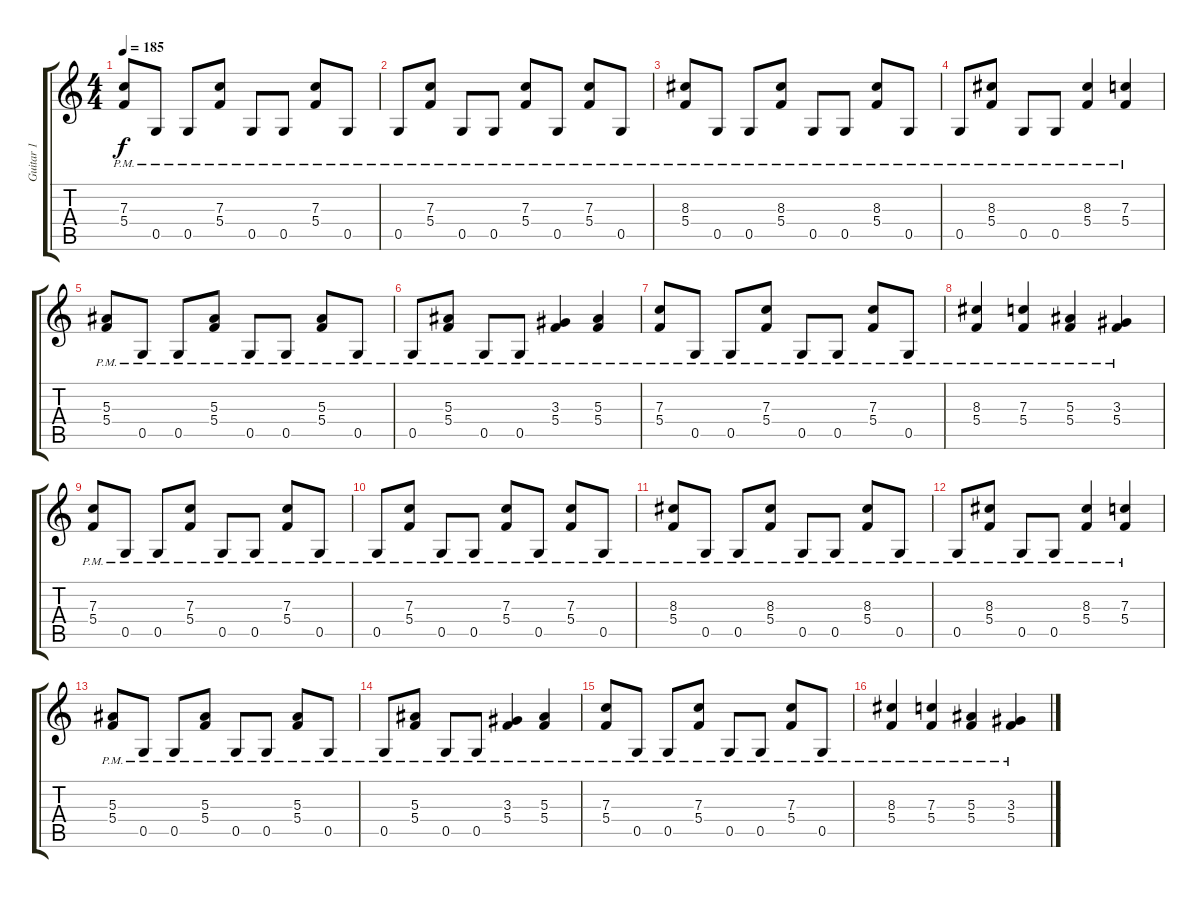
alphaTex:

\track ("Guitar 1" "Guitar 1") {instrument distortionguitar}
\staff {score tabs}
\tuning (D4 A3 F3 C3 G2 C2) {hide}
\ts (4 4)
\tempo 185
\clef g2
\ks c
(7.3{pm} 5.4{pm}).8{dy f} 0.5{pm}.8 0.5{pm}.8 (7.3{pm} 5.4{pm}).8 0.5{pm}.8 0.5{pm}.8 (7.3{pm} 5.4{pm}).8 0.5{pm}.8 |
0.5{pm}.8 (7.3{pm} 5.4{pm}).8 0.5{pm}.8 0.5{pm}.8 (7.3{pm} 5.4{pm}).8 0.5{pm}.8 (7.3{pm} 5.4{pm}).8 0.5{pm}.8 |
(8.3{pm} 5.4{pm}).8 0.5{pm}.8 0.5{pm}.8 (8.3{pm} 5.4{pm}).8 0.5{pm}.8 0.5{pm}.8 (8.3{pm} 5.4{pm}).8 0.5{pm}.8 |
0.5{pm}.8 (8.3{pm} 5.4{pm}).8 0.5{pm}.8 0.5{pm}.8 (8.3{pm} 5.4{pm}).4 (7.3{pm} 5.4{pm}).4 |
(5.3{pm} 5.4{pm}).8 0.5{pm}.8 0.5{pm}.8 (5.3{pm} 5.4{pm}).8 0.5{pm}.8 0.5{pm}.8 (5.3{pm} 5.4{pm}).8 0.5{pm}.8 |
0.5{pm}.8 (5.3{pm} 5.4{pm}).8 0.5{pm}.8 0.5{pm}.8 (3.3{pm} 5.4{pm}).4 (5.3{pm} 5.4{pm}).4 |
(7.3{pm} 5.4{pm}).8 0.5{pm}.8 0.5{pm}.8 (7.3{pm} 5.4{pm}).8 0.5{pm}.8 0.5{pm}.8 (7.3{pm} 5.4{pm}).8 0.5{pm}.8 |
(8.3{pm} 5.4{pm}).4 (7.3{pm} 5.4{pm}).4 (5.3{pm} 5.4{pm}).4 (3.3{pm} 5.4{pm}).4 |
(7.3{pm} 5.4{pm}).8 0.5{pm}.8 0.5{pm}.8 (7.3{pm} 5.4{pm}).8 0.5{pm}.8 0.5{pm}.8 (7.3{pm} 5.4{pm}).8 0.5{pm}.8 |
0.5{pm}.8 (7.3{pm} 5.4{pm}).8 0.5{pm}.8 0.5{pm}.8 (7.3{pm} 5.4{pm}).8 0.5{pm}.8 (7.3{pm} 5.4{pm}).8 0.5{pm}.8 |
(8.3{pm} 5.4{pm}).8 0.5{pm}.8 0.5{pm}.8 (8.3{pm} 5.4{pm}).8 0.5{pm}.8 0.5{pm}.8 (8.3{pm} 5.4{pm}).8 0.5{pm}.8 |
0.5{pm}.8 (8.3{pm} 5.4{pm}).8 0.5{pm}.8 0.5{pm}.8 (8.3{pm} 5.4{pm}).4 (7.3{pm} 5.4{pm}).4 |
(5.3{pm} 5.4{pm}).8 0.5{pm}.8 0.5{pm}.8 (5.3{pm} 5.4{pm}).8 0.5{pm}.8 0.5{pm}.8 (5.3{pm} 5.4{pm}).8 0.5{pm}.8 |
0.5{pm}.8 (5.3{pm} 5.4{pm}).8 0.5{pm}.8 0.5{pm}.8 (3.3{pm} 5.4{pm}).4 (5.3{pm} 5.4{pm}).4 |
(7.3{pm} 5.4{pm}).8 0.5{pm}.8 0.5{pm}.8 (7.3{pm} 5.4{pm}).8 0.5{pm}.8 0.5{pm}.8 (7.3{pm} 5.4{pm}).8 0.5{pm}.8 |
(8.3{pm} 5.4{pm}).4 (7.3{pm} 5.4{pm}).4 (5.3{pm} 5.4{pm}).4 (3.3{pm} 5.4{pm}).4
